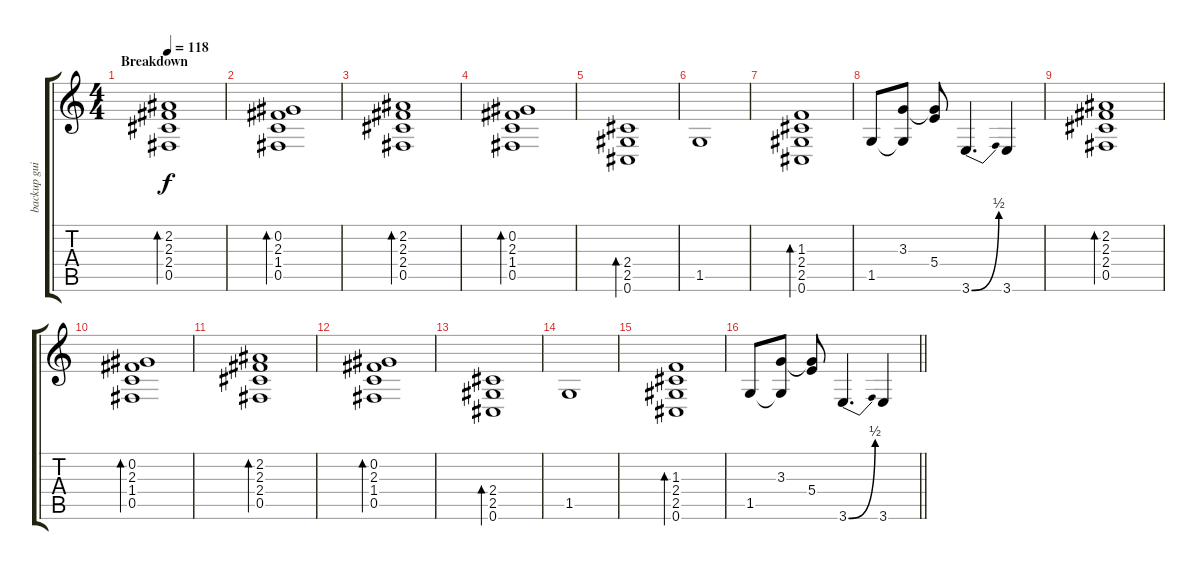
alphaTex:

\track ("backup guitar" "backup gui") {instrument electricguitarclean}
\staff {score tabs}
\tuning (Db4 Ab3 E3 B2 Gb2 Db2) {hide}
\ts (4 4)
\section ("" "Breakdown")
\tempo 118
\clef g2
\ks c
(2.2 2.3 2.4 0.5).1{bd 120 dy f balance 6} |
(0.2 2.3 1.4 0.5).1{bd 120} |
(2.2 2.3 2.4 0.5).1{bd 120} |
(0.2 2.3 1.4 0.5).1{bd 120} |
(2.4 2.5 0.6).1{bd 120} |
1.5.1 |
(1.3 2.4 2.5 0.6).1{bd 120} |
1.5.8 (3.3 1.5{t}).8 (3.3{t} 5.4).8 3.6{be (bend 0 0 60 2)}.4{d} 3.6.4 |
(2.2 2.3 2.4 0.5).1{bd 120 balance 8} |
(0.2 2.3 1.4 0.5).1{bd 120} |
(2.2 2.3 2.4 0.5).1{bd 120} |
(0.2 2.3 1.4 0.5).1{bd 120} |
(2.4 2.5 0.6).1{bd 120} |
1.5.1 |
(1.3 2.4 2.5 0.6).1{bd 120} |
\barLineRight lightlight
1.5.8 (3.3 1.5{t}).8 (3.3{t} 5.4).8 3.6{be (bend 0 0 60 2)}.4{d} 3.6.4
